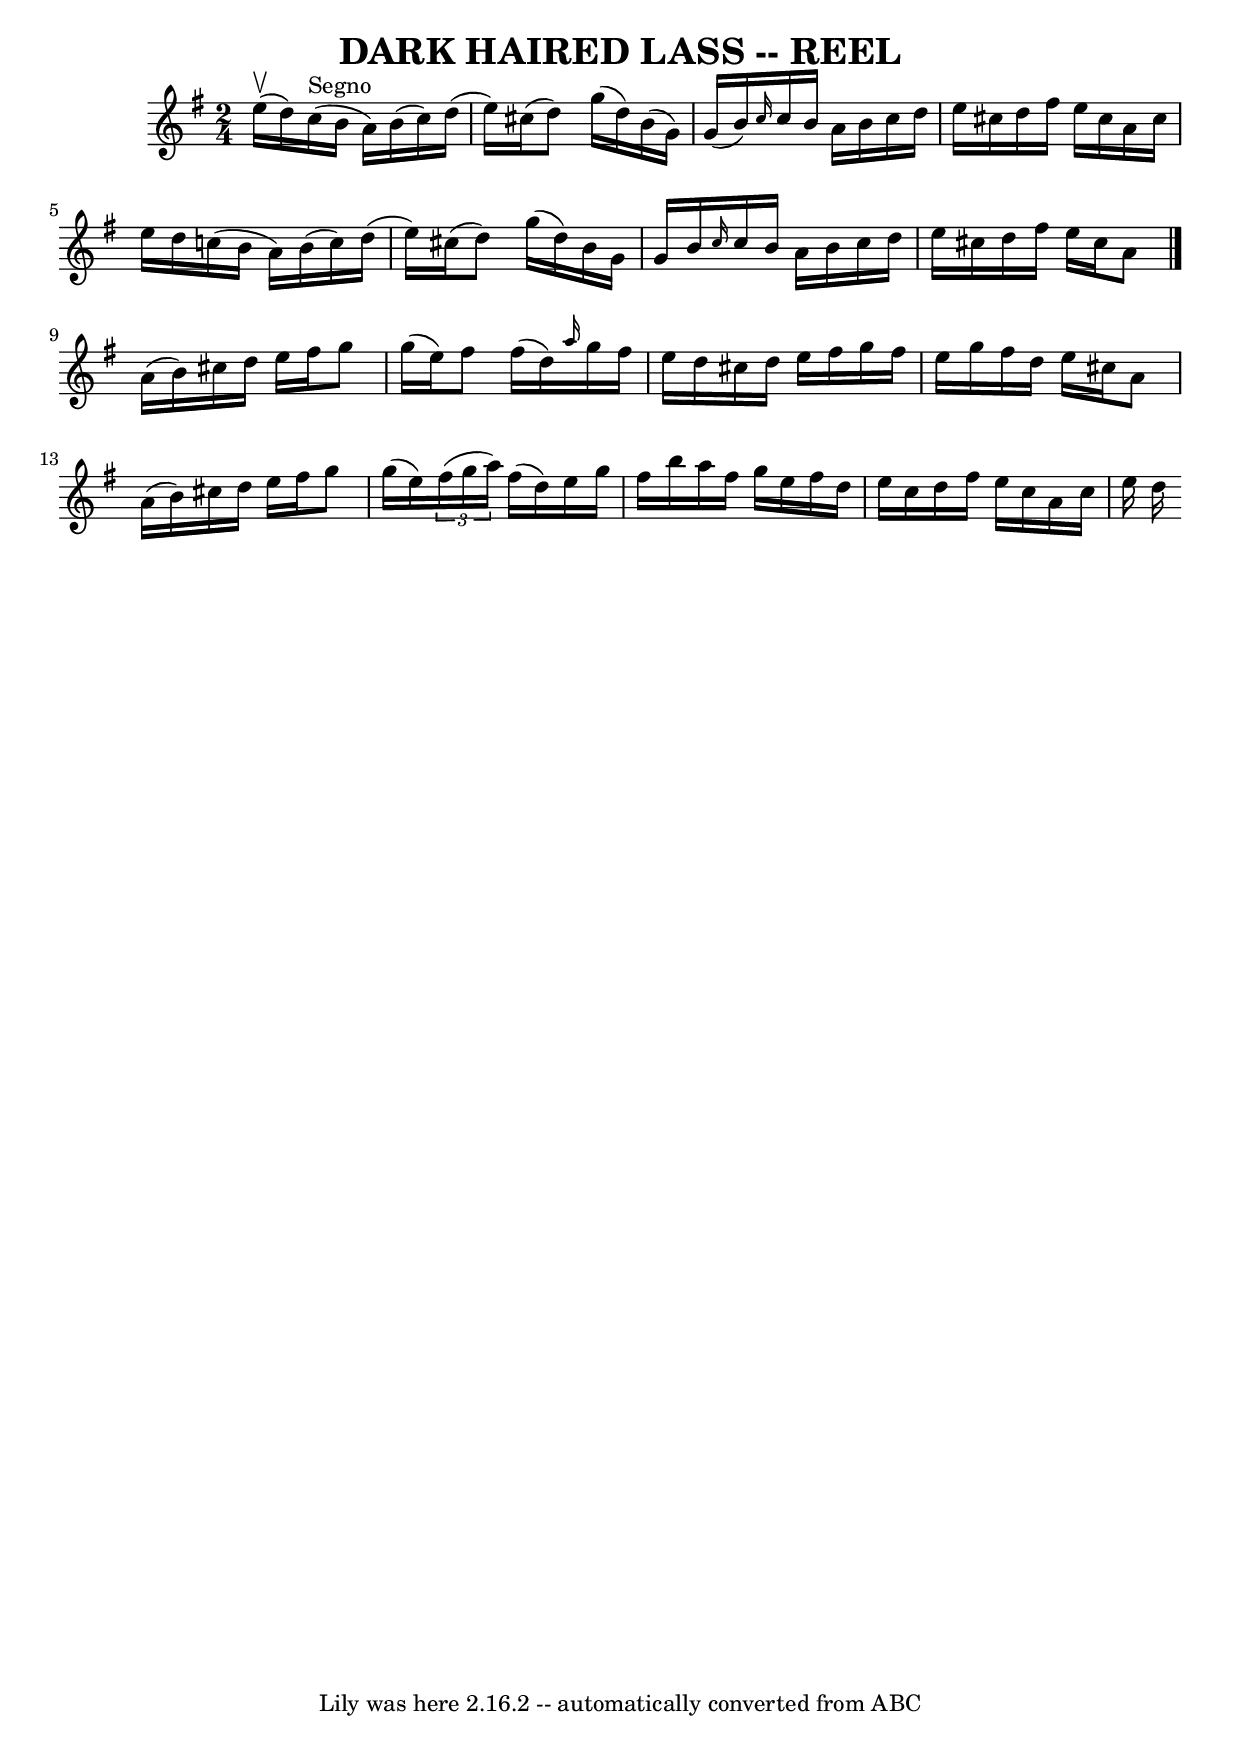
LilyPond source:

\version "2.16.2"
\include "Mammoth.ily"
\header {
  %% book = "Ryan's Mammoth Collection of Fiddle Tunes"
  crossRefNumber = "1"
  footnotes = ""
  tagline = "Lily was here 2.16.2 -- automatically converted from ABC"
  title = "DARK HAIRED LASS -- REEL"

}
voicedefault =  {


  \time 2/4 
  \key a \dorian   e''16 (^\upbow d''16)          |
  
  c''16^"Segno"(b'16 a'16) b'16 (c''16) d''16 (e''16)      cis''16 ( |
  d''8) g''16 (d''16) b'16 (g'16)      g'16 (b'16)    |
  \grace { c''16  
	 } c''16 b'16 a'16       b'16 c''16 d''16 e''16 cis''16     |
  d''16 fis''16       e''16 cis''16 a'16 cis''16 e''16 d''16    |  |
  
  c''!16 (b'16 a'16) b'16 (c''16) d''16 (e''16)      cis''16 ( |
  d''8) g''16 (d''16) b'16 g'16 g'16       b'16     |
  \grace { c''16  
	 } c''16 b'16 a'16 b'16 c''16     d''16 e''16 cis''16     |
  d''16 fis''16 e''16 cis''16     a'8    \bar "|." a'16 (b'16)        |
  cis''16 d''16       e''16 fis''16 g''8 g''16 (e''16)    |
  fis''8 fis''16 (d''16) \grace { a''16   		 } g''16 fis''16 e''16 d''16      |
  cis''16 d''16 e''16 fis''16 g''16 fis''16 e''16       g''16     |
  fis''16 d''16 e''16 cis''16 a'8 a'16 (   b'16)   |  |
  cis''16 d''16 e''16 fis''16 g''8    g''16 (e''16)    |
  \times 2/3 { fis''16 (g''16 a''16  
	)  	     } fis''16 (d''16) e''16 g''16 fis''16 b''16     |
     a''16 fis''16 g''16 e''16 fis''16 d''16 e''16 c''16      |
  d''16 fis''16 e''16 c''16 a'16 c''16 e''16       d''16    <<   \bar " |."  >>   

}

\score{
  <<

    \context Staff="default"
    {
      \voicedefault 
      
    }

  >>
  \layout {
    
  }
  \midi {
  }

}
